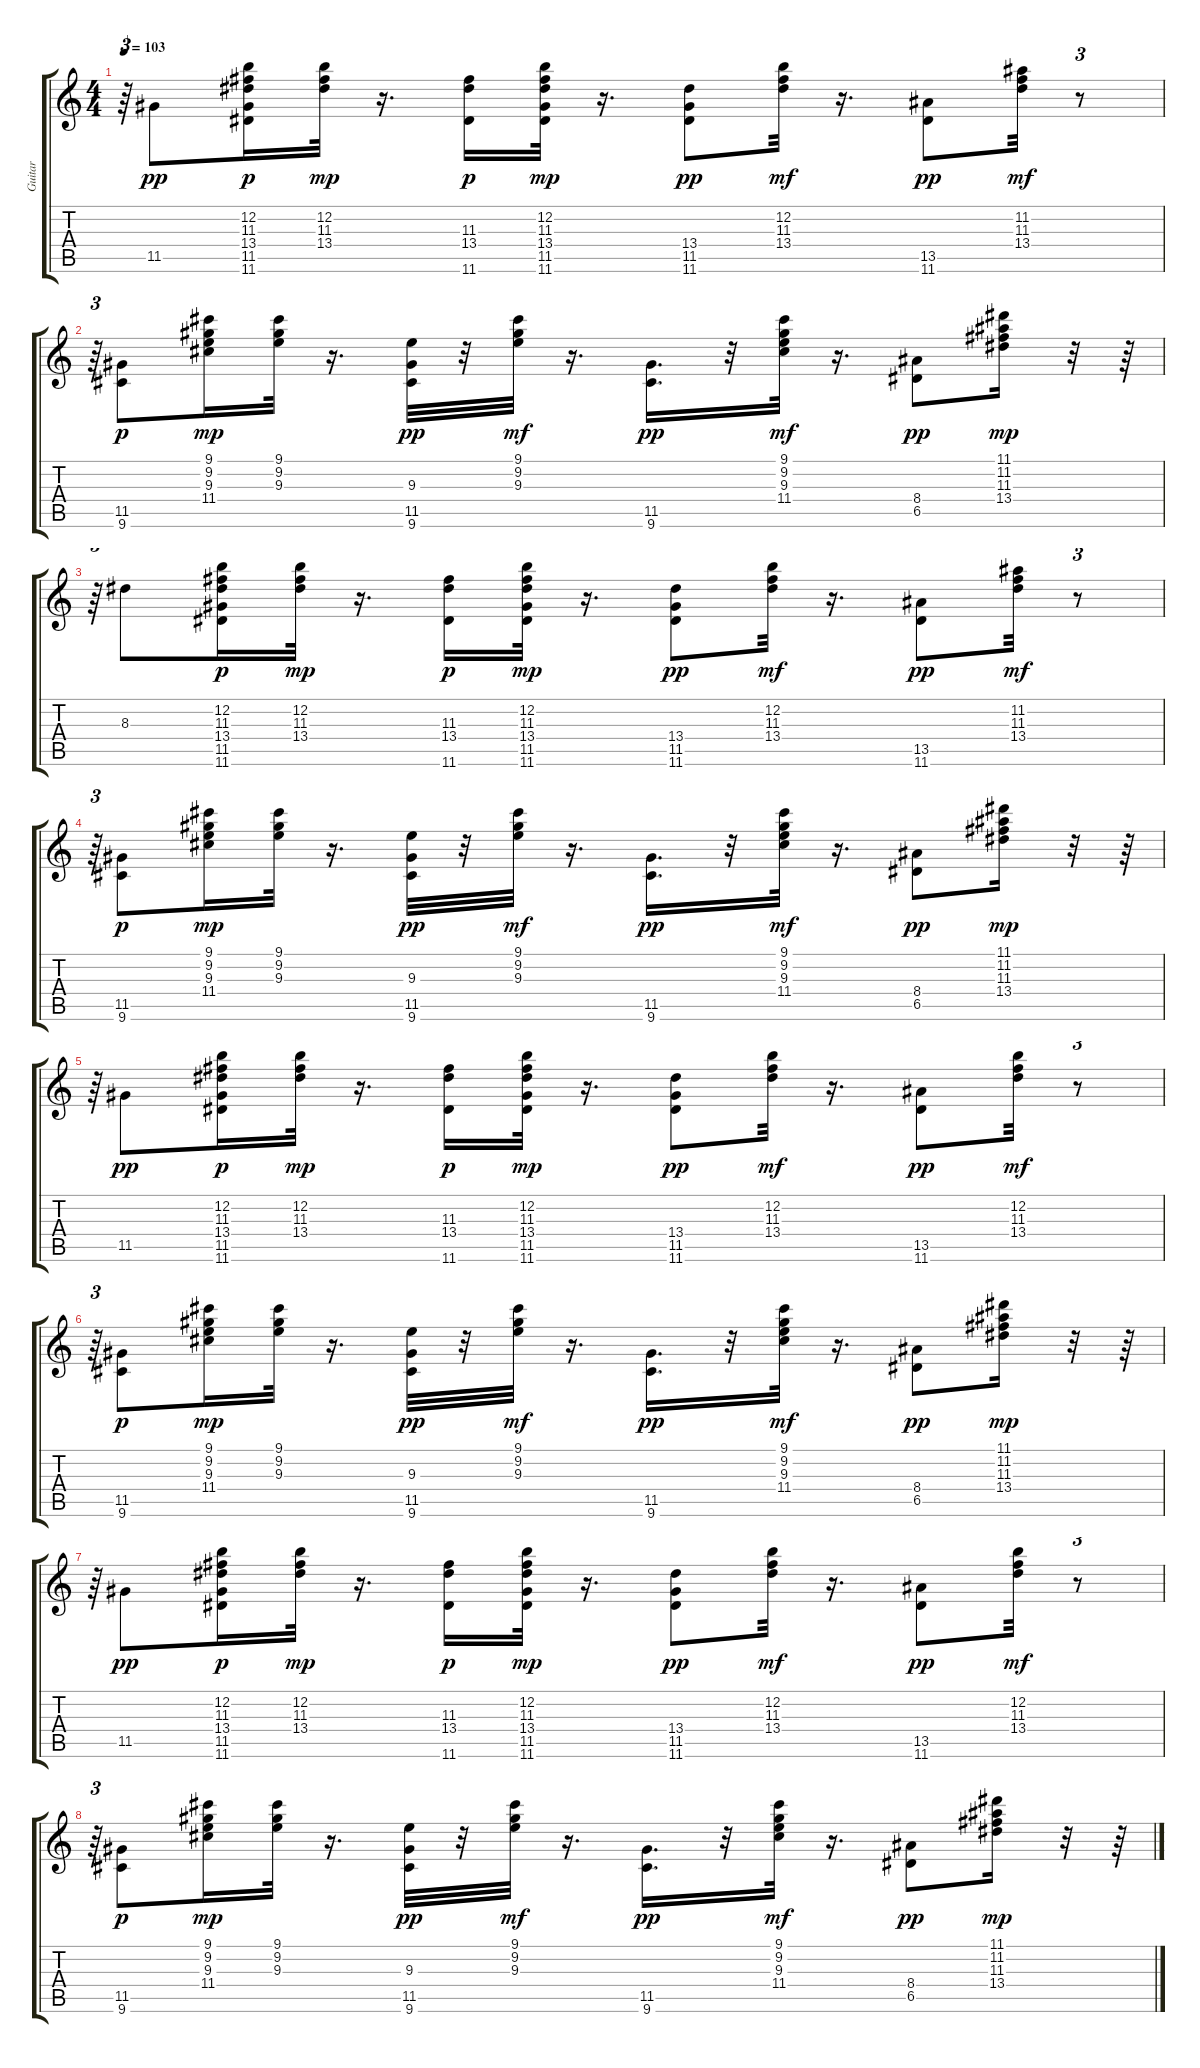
\track ("Guitar" "Guitar") {instrument acousticguitarsteel}
\staff {score tabs}
\tuning (E4 B3 G3 D3 A2 E2) {hide}
\ts (4 4)
\tempo 103
\clef g2
\ks c
r.64{tu (3 2) dy mp} 11.5.8{dy pp} (12.2 11.3 13.4 11.5 11.6).16{dy p} (12.2 11.3 13.4).32{dy mp} r.16{d} (11.3 13.4 11.6).16{dy p} (12.2 11.3 13.4 11.5 11.6).32{dy mp} r.16{d} (13.4 11.5 11.6).8{dy pp} (12.2 11.3 13.4).32{dy mf} r.16{d} (13.5 11.6).8{dy pp} (11.2 11.3 13.4).32{dy mf} r.8{tu (3 2)} |
r.64{tu (3 2)} (11.5 9.6).8{dy p} (9.1 9.2 9.3 11.4).16{dy mp} (9.1 9.2 9.3).32 r.16{d} (9.3 11.5 9.6).32{dy pp} r.32 (9.1 9.2 9.3).32{dy mf} r.16{d} (11.5 9.6).16{d dy pp} r.32 (9.1 9.2 9.3 11.4).32{dy mf} r.16{d} (8.4 6.5).8{dy pp} (11.1 11.2 11.3 13.4).16{dy mp} r.32 r.64 |
r.64{tu (3 2)} 8.3.8 (12.2 11.3 13.4 11.5 11.6).16{dy p} (12.2 11.3 13.4).32{dy mp} r.16{d} (11.3 13.4 11.6).16{dy p} (12.2 11.3 13.4 11.5 11.6).32{dy mp} r.16{d} (13.4 11.5 11.6).8{dy pp} (12.2 11.3 13.4).32{dy mf} r.16{d} (13.5 11.6).8{dy pp} (11.2 11.3 13.4).32{dy mf} r.8{tu (3 2)} |
r.64{tu (3 2)} (11.5 9.6).8{dy p} (9.1 9.2 9.3 11.4).16{dy mp} (9.1 9.2 9.3).32 r.16{d} (9.3 11.5 9.6).32{dy pp} r.32 (9.1 9.2 9.3).32{dy mf} r.16{d} (11.5 9.6).16{d dy pp} r.32 (9.1 9.2 9.3 11.4).32{dy mf} r.16{d} (8.4 6.5).8{dy pp} (11.1 11.2 11.3 13.4).16{dy mp} r.32 r.64 |
r.64{tu (3 2)} 11.5.8{dy pp} (12.2 11.3 13.4 11.5 11.6).16{dy p} (12.2 11.3 13.4).32{dy mp} r.16{d} (11.3 13.4 11.6).16{dy p} (12.2 11.3 13.4 11.5 11.6).32{dy mp} r.16{d} (13.4 11.5 11.6).8{dy pp} (12.2 11.3 13.4).32{dy mf} r.16{d} (13.5 11.6).8{dy pp} (12.2 11.3 13.4).32{dy mf} r.8{tu (3 2)} |
r.64{tu (3 2)} (11.5 9.6).8{dy p} (9.1 9.2 9.3 11.4).16{dy mp} (9.1 9.2 9.3).32 r.16{d} (9.3 11.5 9.6).32{dy pp} r.32 (9.1 9.2 9.3).32{dy mf} r.16{d} (11.5 9.6).16{d dy pp} r.32 (9.1 9.2 9.3 11.4).32{dy mf} r.16{d} (8.4 6.5).8{dy pp} (11.1 11.2 11.3 13.4).16{dy mp} r.32 r.64 |
r.64{tu (3 2)} 11.5.8{dy pp} (12.2 11.3 13.4 11.5 11.6).16{dy p} (12.2 11.3 13.4).32{dy mp} r.16{d} (11.3 13.4 11.6).16{dy p} (12.2 11.3 13.4 11.5 11.6).32{dy mp} r.16{d} (13.4 11.5 11.6).8{dy pp} (12.2 11.3 13.4).32{dy mf} r.16{d} (13.5 11.6).8{dy pp} (12.2 11.3 13.4).32{dy mf} r.8{tu (3 2)} |
r.64{tu (3 2)} (11.5 9.6).8{dy p} (9.1 9.2 9.3 11.4).16{dy mp} (9.1 9.2 9.3).32 r.16{d} (9.3 11.5 9.6).32{dy pp} r.32 (9.1 9.2 9.3).32{dy mf} r.16{d} (11.5 9.6).16{d dy pp} r.32 (9.1 9.2 9.3 11.4).32{dy mf} r.16{d} (8.4 6.5).8{dy pp} (11.1 11.2 11.3 13.4).16{dy mp} r.32 r.64
